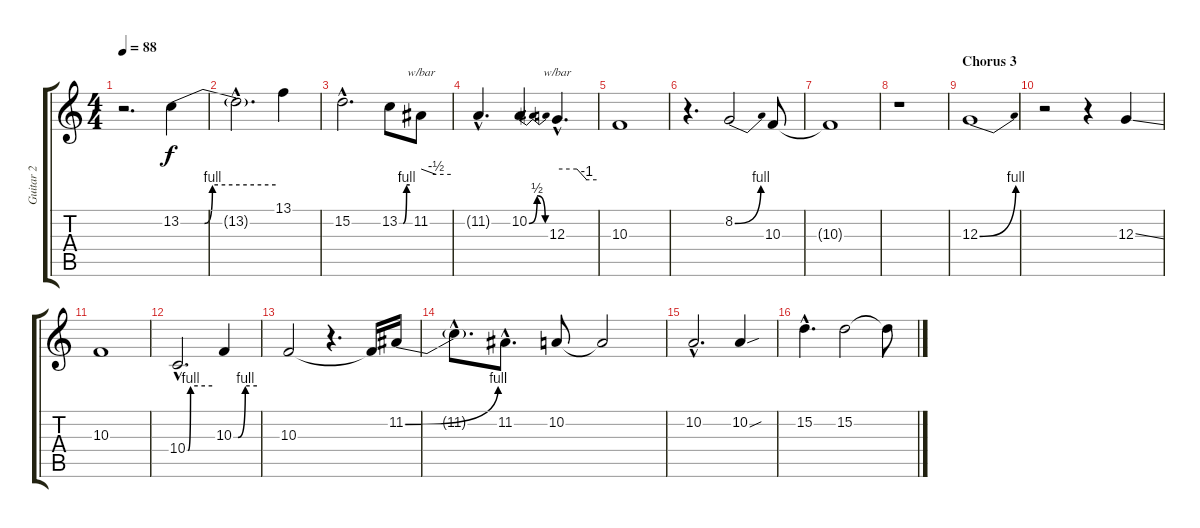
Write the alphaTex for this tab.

\track ("Guitar 2" "Guitar 2") {instrument fx4atmosphere}
\staff {score tabs}
\tuning (E4 B3 G3 D3 A2 E2) {hide}
\ts (4 4)
\tempo 88
\clef g2
\ks c
r.2{d dy f} 13.2{be (custom 0 0 15 0 20 4 60 4)}.4{instrument fx4atmosphere} |
13.2{hac t}.2{d} 13.1.4 |
15.2{hac}.2{d} 13.2{be (custom 0 0 22 0 42 4 60 4)}.8 11.2.8{tbe (custom default 0 0 30 -2 60 -2)} |
11.2{hac t}.4{d} 10.2{be (bendrelease 0 0 23 2 50 2 60 0)}.4 12.3{hac}.4{d tbe (custom default 0 0 30 0 45 -4 60 -4)} |
10.3.1 |
r.4{d} 8.2{be (bend 0 0 60 4)}.2 10.3.8 |
10.3{t}.1 |
r.1 |
\section ("" "Chorus 3")
12.3{be (bend 0 0 60 4)}.1 |
r.2 r.4 12.3{ss}.4 |
10.3.1 |
10.4{be (custom 0 0 2 0 8 4 60 4) hac}.2{d} 10.3{be (custom 0 0 11 0 30 4 60 4)}.4 |
10.3.2 r.4{d} 10.3{t}.16 11.2{be (bend 0 0 60 4)}.16 |
11.2{hac t}.8{d} 11.2{hac}.8{d} 10.2.8 10.2{t}.2 |
10.2{hac}.2{d} 10.2{sou}.4 |
15.2{hac}.4{d} 15.2.2 15.2{t}.8
